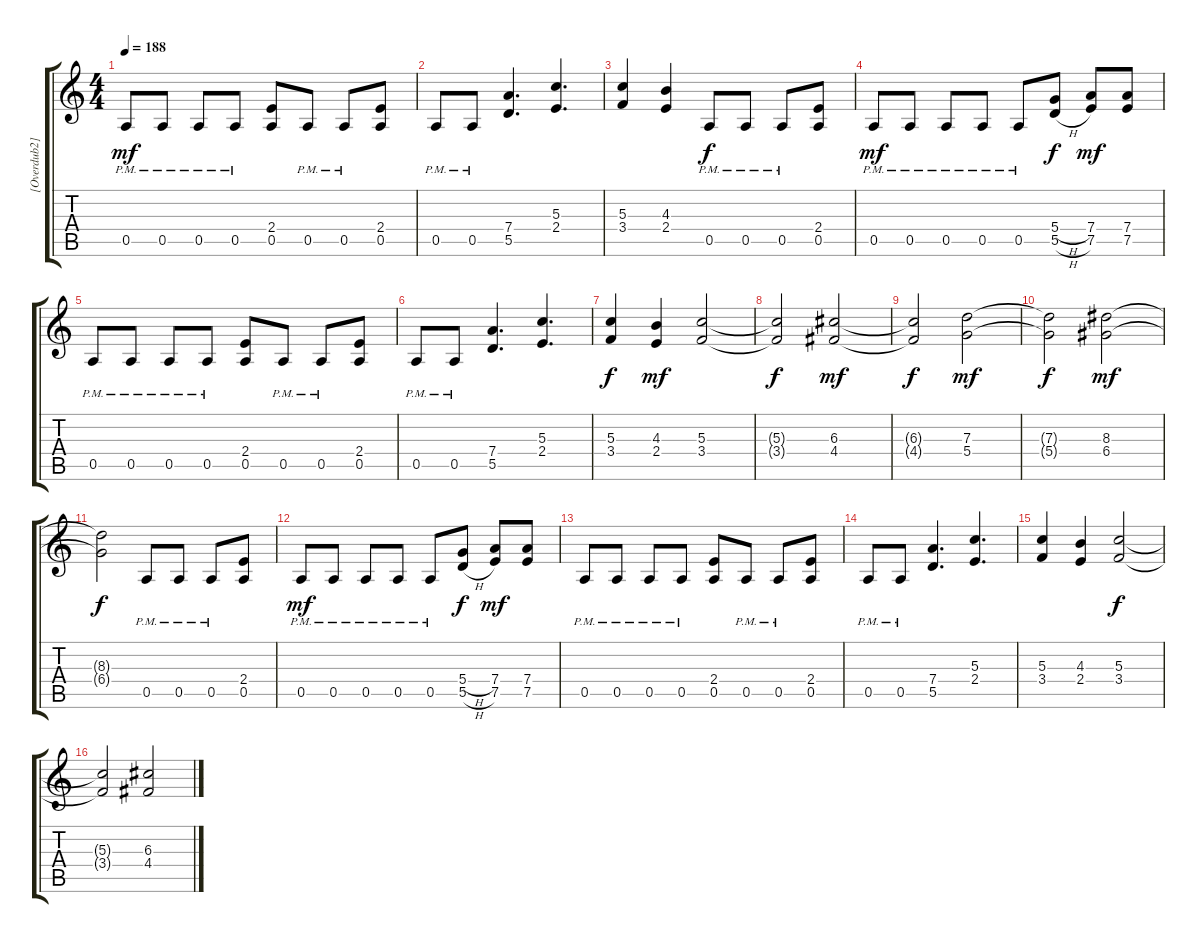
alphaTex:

\track ("[Overdub2]" "[Overdub2]") {instrument distortionguitar}
\staff {score tabs}
\tuning (E4 B3 G3 D3 A2 E2) {hide}
\ts (4 4)
\tempo 188
\clef g2
\ks c
0.5{pm}.8{dy mf} 0.5{pm}.8 0.5{pm}.8 0.5{pm}.8 (2.4 0.5).8 0.5{pm}.8 0.5{pm}.8 (2.4 0.5).8 |
0.5{pm}.8 0.5{pm}.8 (7.4 5.5).4{d} (5.3 2.4).4{d} |
(5.3 3.4).4 (4.3 2.4).4 0.5{pm}.8{dy f balance 1} 0.5{pm}.8 0.5{pm}.8 (2.4 0.5).8 |
0.5{pm}.8{dy mf} 0.5{pm}.8 0.5{pm}.8 0.5{pm}.8 0.5{pm}.8 (5.4{h} 5.5{h}).8{dy f} (7.4 7.5).8{dy mf} (7.4 7.5).8 |
0.5{pm}.8 0.5{pm}.8 0.5{pm}.8 0.5{pm}.8 (2.4 0.5).8 0.5{pm}.8 0.5{pm}.8 (2.4 0.5).8 |
0.5{pm}.8 0.5{pm}.8 (7.4 5.5).4{d} (5.3 2.4).4{d} |
(5.3 3.4).4{dy f} (4.3 2.4).4{dy mf balance 15} (5.3 3.4).2 |
(5.3{t} 3.4{t}).2{dy f} (6.3 4.4).2{dy mf} |
(6.3{t} 4.4{t}).2{dy f} (7.3 5.4).2{dy mf} |
(7.3{t} 5.4{t}).2{dy f} (8.3 6.4).2{dy mf} |
(8.3{t} 6.4{t}).2{dy f} 0.5{pm}.8{balance 1} 0.5{pm}.8 0.5{pm}.8 (2.4 0.5).8 |
0.5{pm}.8{dy mf} 0.5{pm}.8 0.5{pm}.8 0.5{pm}.8 0.5{pm}.8 (5.4{h} 5.5{h}).8{dy f} (7.4 7.5).8{dy mf} (7.4 7.5).8 |
0.5{pm}.8 0.5{pm}.8 0.5{pm}.8 0.5{pm}.8 (2.4 0.5).8 0.5{pm}.8 0.5{pm}.8 (2.4 0.5).8 |
0.5{pm}.8 0.5{pm}.8 (7.4 5.5).4{d} (5.3 2.4).4{d} |
(5.3 3.4).4 (4.3 2.4).4 (5.3 3.4).2{dy f volume 14 balance 15} |
(5.3{t} 3.4{t}).2 (6.3 4.4).2
